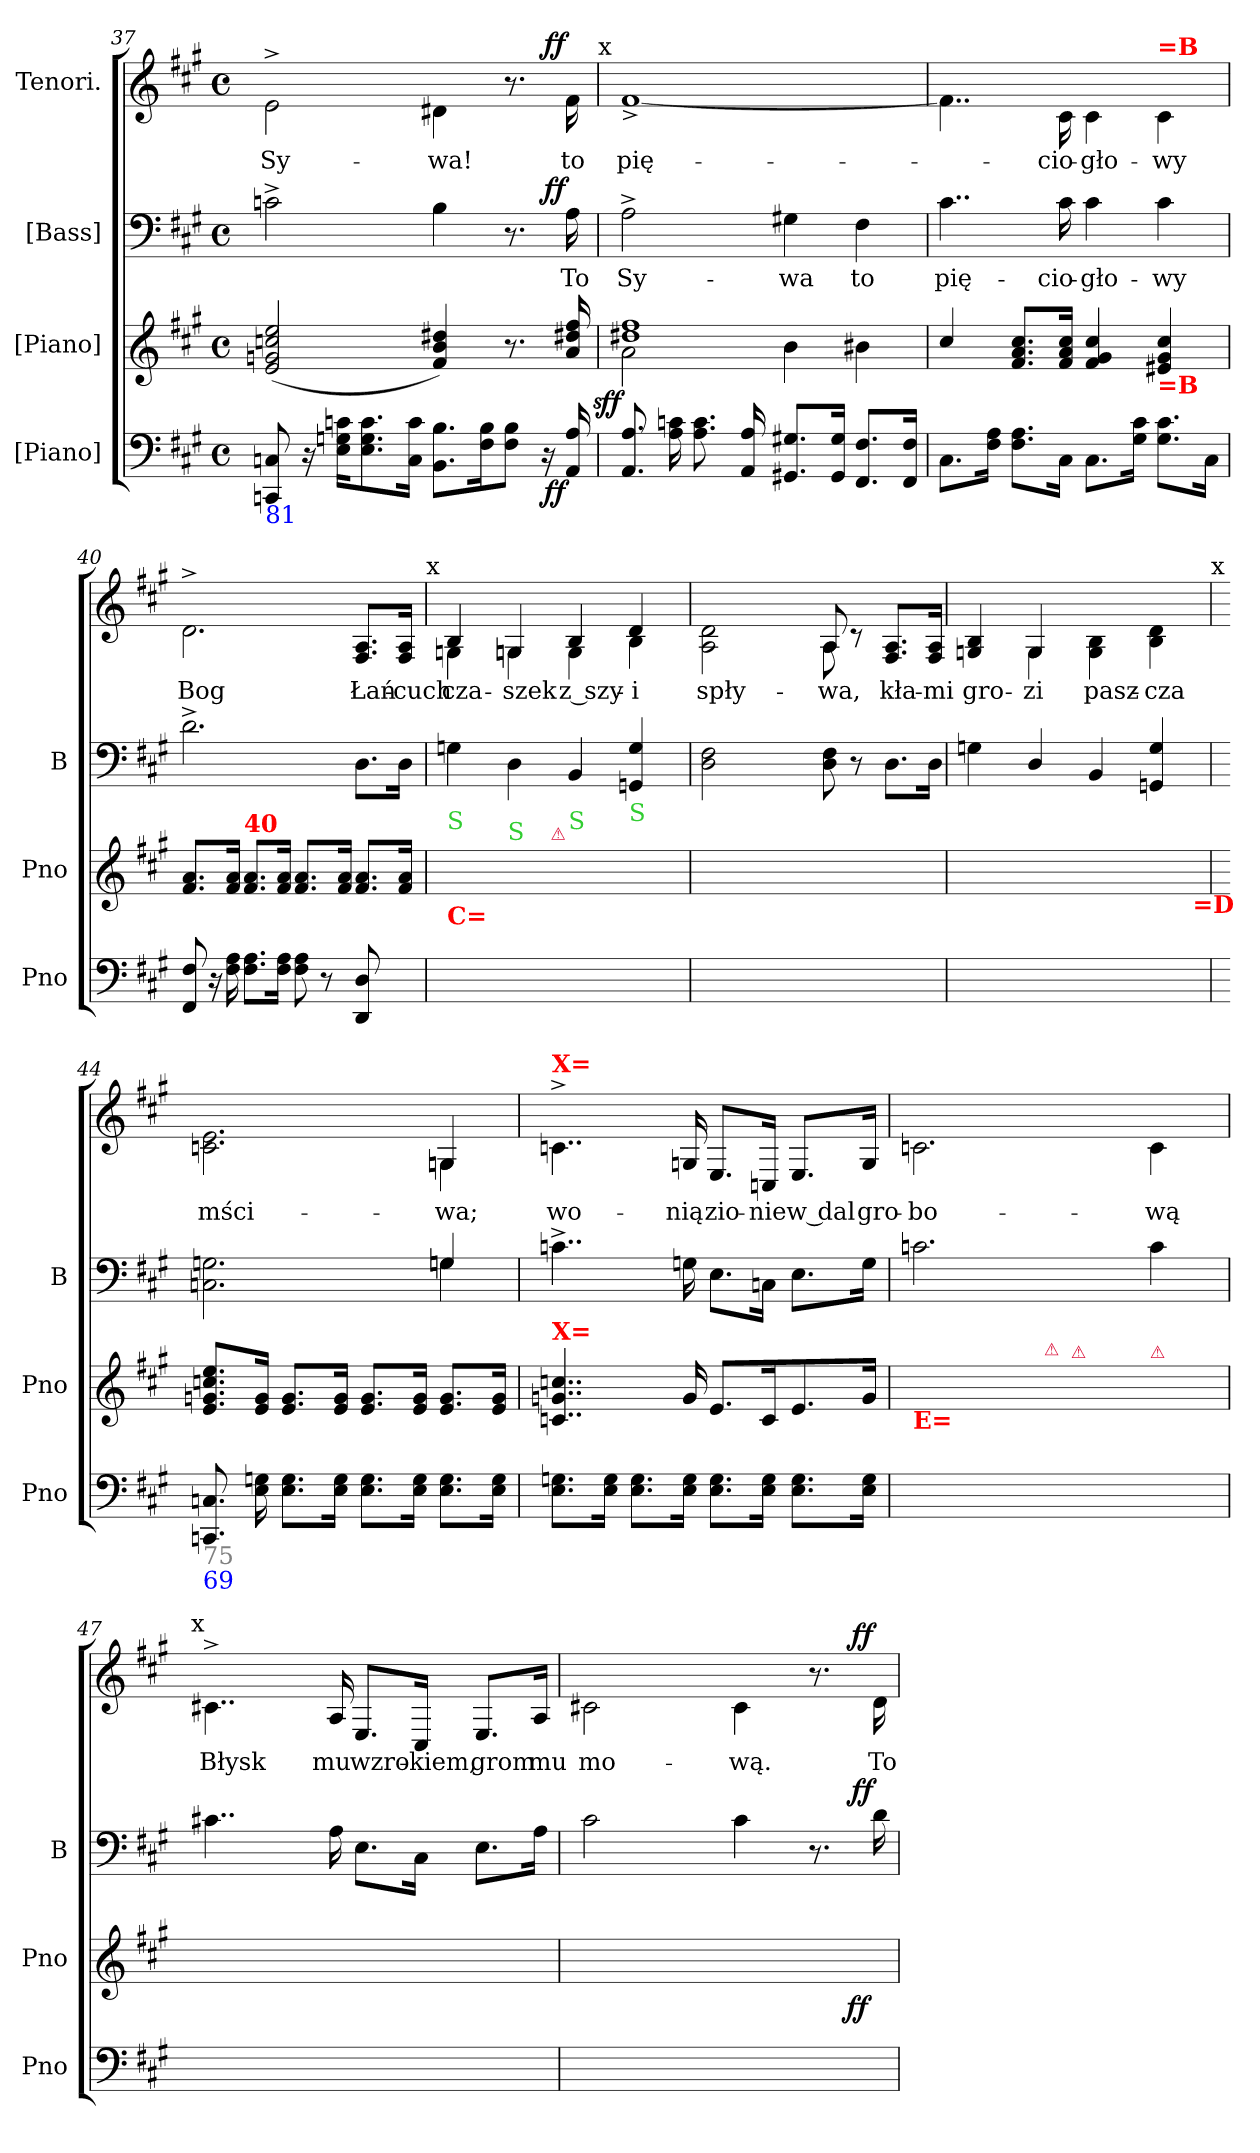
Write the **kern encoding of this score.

**kern	**dynam	**kern	**dynam	**kern	**text	**dynam	**kern	**text	**dynam
*part4	*part4	*part3	*part3	*part2	*part2	*part2	*part1	*part1	*part1
*staff4	*staff4	*staff3	*staff3	*staff2	*staff2	*staff2	*staff1	*staff1	*staff1
*I"[Piano]	*	*I"[Piano]	*	*I"[Bass]	*	*	*I"Tenori.	*	*
*I'Pno	*	*I'Pno	*	*I'B	*	*	*	*	*
*clefF4	*	*clefG2	*	*clefF4	*	*	*clefG2	*	*
*k[f#c#g#]	*	*k[f#c#g#]	*	*k[f#c#g#]	*	*	*k[f#c#g#]	*	*
*M4/4	*	*M4/4	*	*M4/4	*	*	*M4/4	*	*
*met(c)	*	*met(c)	*	*met(c)	*	*	*met(c)	*	*
=37	=37	=37	=37	=37	=37	=37	=37	=37	=37
!LO:TX:b:color=blue:t=81	!	!	!	!	!	!	!	!	!
8CCn/ 8Cn/	.	(>2e/ 2gn/ 2ccn/ 2ee/	.	2cn^>\	.	.	2e^>\	Sy-	.
16r	.	.	.	.	.	.	.	.	.
16E\ 16Gn\ 16cn\KL	.	.	.	.	.	.	.	.	.
8.E\ 8.G\ 8.c\	.	.	.	.	.	.	.	.	.
16C\ 16c\Jk	.	.	.	.	.	.	.	.	.
8.BB\ 8.B\L	.	4f#/ 4b/ 4dd#X/)	.	4B\	.	.	4d#X\	-wa!	.
16F#\ 16B\K	.	.	.	.	.	.	.	.	.
8F#\ 8B\J	.	8.r	.	8.r	.	.	8.r	.	.
16r	.	.	.	.	.	.	.	.	.
!	!LO:DY:b:rj	!	!	!	!	!LO:DY:a:rj	!	!	!LO:DY:a:rj
16AA/ 16A/	ff	16a/ 16dd#X/ 16ff#/	.	16A\	To	ff	16f#\	to	ff
!	!	!	!	!	!	!	!LO:TX:a:t=x	!	!
=38	=38	=38	=38	=38	=38	=38	=38	=38	=38
*	*	*^	*	*	*	*	*	*	*
!	!	!	!	!LO:DY:b:rj	!	!	!	!	!	!
8.AA/ 8.A/	.	1dd#X 1ff#	2a\	sff	2A^>\	Sy-	.	[1f#^>	pię-	.
16A\ 16cn\	.	.	.	.	.	.	.	.	.	.
8.A\ 8.c\	.	.	.	.	.	.	.	.	.	.
16AA/ 16A/	.	.	.	.	.	.	.	.	.	.
8.GG#X/ 8.G#X/L	.	.	4b\	.	4G#X\	-wa	.	.	.	.
16GG#/ 16G#/Jk	.	.	.	.	.	.	.	.	.	.
8.FF#/ 8.F#/L	.	.	4b#X\	.	4F#\	to	.	.	.	.
16FF#/ 16F#/Jk	.	.	.	.	.	.	.	.	.	.
*	*	*v	*v	*	*	*	*	*	*	*
=39	=39	=39	=39	=39	=39	=39	=39	=39	=39
8.C#\L	.	4cc#/	.	4..c#\	pię-	.	4..f#\]	.	.
16F#\ 16A\Jk	.	.	.	.	.	.	.	.	.
8.F#\ 8.A\L	.	8.f#/ 8.a/ 8.cc#/L	.	.	.	.	.	.	.
16C#\Jk	.	16f#/ 16a/ 16cc#/Jk	.	16c#\	-cio-	.	16c#\	-cio-	.
8.C#\L	.	4f#/ 4g#/ 4cc#/	.	4c#\	-gło-	.	4c#\	-gło-	.
16G#\ 16c#\Jk	.	.	.	.	.	.	.	.	.
!	!	!	!	!	!	!	!LO:TX:a:B:color=red:t==B	!	!
!	!	!LO:TX:b:B:color=red:t==B	!	!	!	!	!	!	!
8.G#\ 8.c#\L	.	4e#X/ 4g#/ 4cc#/	.	4c#\	-wy	.	4c#\	-wy	.
16C#\Jk	.	.	.	.	.	.	.	.	.
=40	=40	=40	=40	=40	=40	=40	=40	=40	=40
8FF#/ 8F#/	.	8.f#/ 8.a/L	.	2.d^>\	.	.	2.d^>\	Bog	.
16r	.	.	.	.	.	.	.	.	.
16F#\ 16A\	.	16f#/ 16a/Jk	.	.	.	.	.	.	.
!	!	!LO:TX:a:B:color=red:t=40	!	!	!	!	!	!	!
8.F#\ 8.A\L	.	8.f#/ 8.a/L	.	.	.	.	.	.	.
16F#\ 16A\Jk	.	16f#/ 16a/Jk	.	.	.	.	.	.	.
8F#\ 8A\	.	8.f#/ 8.a/L	.	.	.	.	.	.	.
8r	.	.	.	.	.	.	.	.	.
.	.	16f#/ 16a/Jk	.	.	.	.	.	.	.
8DD/ 8D/	.	8.f#/ 8.a/L	.	8.D\L	.	.	8.F#/ 8.A/L	Łań-	.
8ryy	.	.	.	.	.	.	.	.	.
.	.	16f#/ 16a/Jk	.	16D\Jk	.	.	16F#/ 16A/Jk	-cuch	.
!	!	!	!	!	!	!	!LO:TX:a:t=x	!	!
=41	=41	=41	=41	=41	=41	=41	=41	=41	=41
*	*	*	*	*	*	*	*^	*	*
!	!	!LO:TX:a:color=limegreen:t=S	!	!	!	!	!	!	!	!
!	!	!LO:TX:b:B:color=red:t=C=	!	!	!	!	!	!	!	!
8GGnyy/ 8Gnyy/	.	8.dyy/ 8.g#yy/ 8.byy/L	.	4Gn\	.	.	4B/	4Gn\	cza-	.
8ryy	.	.	.	.	.	.	.	.	.	.
.	.	16d/Jkyy	.	.	.	.	.	.	.	.
!	!	!LO:TX:a:color=limegreen:t=S	!	!	!	!	!	!	!	!
8D/yy	.	8.Byy/ 8.dyy/ 8.g#yy/L	.	4D\	.	.	4Gn/	4Gn\	-szek	.
8ryy	.	.	.	.	.	.	.	.	.	.
!	!	!LO:TX:a:color=crimson:t=⚠	!	!	!	!	!	!	!	!
.	.	16Byy/ 16dyy/ 16g#yy/Jk	.	.	.	.	.	.	.	.
!	!	!LO:TX:a:color=limegreen:t=S	!	!	!	!	!	!	!	!
8BB/yy	.	8.dyy/ 8.g#yy/ 8.byy/L	.	4BB/	.	.	4B/	4G\	z szy-	.
8ryy	.	.	.	.	.	.	.	.	.	.
.	.	16d/Jkyy	.	.	.	.	.	.	.	.
!	!	!LO:TX:a:color=limegreen:t=S	!	!	!	!	!	!	!	!
8GG/yy	.	8.g#yy/ 8.byy/ 8.ddyy/L	.	4GGn/ 4G/	.	.	4d/	4B\	-i	.
8ryy	.	.	.	.	.	.	.	.	.	.
.	.	16d/Jkyy	.	.	.	.	.	.	.	.
=42	=42	=42	=42	=42	=42	=42	=42	=42	=42	=42
8D\yy	.	8.f#yy/ 8.ayy/ 8.ddyy/L	.	2D\ 2F#\	.	.	2A\ 2d\	2ryy	spły-	.
8ryy	.	.	.	.	.	.	.	.	.	.
.	.	16F#yy/ 16Ayy/ 16dyy/Jk	.	.	.	.	.	.	.	.
8AA\yy	.	8.F#yy/ 8.Ayy/ 8.dyy/L	.	.	.	.	.	.	.	.
8ryy	.	.	.	.	.	.	.	.	.	.
.	.	16Ayy/ 16dyy/ 16f#yy/Jk	.	.	.	.	.	.	.	.
8FF#yy\ 8F#yy\	.	8.Ayy/ 8.dyy/ 8.f#yy/L	.	8D\ 8F#\	.	.	8A/	8A\	-wa,	.
8ryy	.	.	.	8r	.	.	8rc	8ryy	.	.
.	.	16Ayy/ 16dyy/ 16ayy/Jk	.	.	.	.	.	.	.	.
8DDyy/ 8Dyy/	.	8.dyy/ 8.f#yy/ 8.ayy/L	.	8.D\L	.	.	8.F#/ 8.A/L	4ryy	kła-	.
8ryy	.	.	.	.	.	.	.	.	.	.
.	.	16dyy/ 16f#yy/ 16ayy/Jk	.	16D\Jk	.	.	16F#/ 16A/Jk	.	-mi	.
=43	=43	=43	=43	=43	=43	=43	=43	=43	=43	=43
8GGnyy\ 8Gnyy\	.	8.dyy/ 8.gnyy/ 8.byy/L	.	4Gn\	.	.	4Gn/ 4B/	4ryy	gro-	.
8ryy	.	.	.	.	.	.	.	.	.	.
.	.	16Byy/ 16dyy/Jk	.	.	.	.	.	.	.	.
8D\yy	.	8.Byy/ 8.dyy/ 8.gyy/L	.	4D/	.	.	4G/	4G\	-zi	.
8ryy	.	.	.	.	.	.	.	.	.	.
.	.	16Byy/ 16dyy/ 16gyy/Jk	.	.	.	.	.	.	.	.
8BByy\ 8Byy\	.	8.dyy/ 8.gyy/ 8.byy/L	.	4BB/	.	.	4G\ 4B\	2ryy	pasz-	.
8ryy	.	.	.	.	.	.	.	.	.	.
.	.	16dyy/ 16gyy/ 16byy/Jk	.	.	.	.	.	.	.	.
8GGnyy\ 8Gnyy\	.	8.dyy/ 8.gyy/ 8.byy/ 8.ddyy/L	.	4GGn/ 4G/	.	.	4B\ 4d\	.	-cza	.
8ryy	.	.	.	.	.	.	.	.	.	.
!	!	!LO:TX:b:B:color=red:t==D	!	!	!	!	!	!	!	!
.	.	16gyy/ 16byy/ 16ddyy/Jk	.	.	.	.	.	.	.	.
!	!	!	!	!	!	!	!LO:TX:a:t=x	!	!	!
=44	=44	=44	=44	=44	=44	=44	=44	=44	=44	=44
*	*	*	*	*^	*	*	*	*	*	*
!LO:TX:b:color=grey:t=75	!	!	!	!	!	!	!	!	!	!	!
!LO:TX:b:color=blue:t=69	!	!	!	!	!	!	!	!	!	!	!
8.CCn/ 8.Cn/	.	8.e/ 8.gn/ 8.ccn/ 8.ee/L	.	2.Cn\ 2.Gn\	2ryy	.	.	2.cn\ 2.e\	2ryy	mści-	.
16E\ 16Gn\	.	16e/ 16g/Jk	.	.	.	.	.	.	.	.	.
8.E\ 8.G\L	.	8.e/ 8.g/L	.	.	.	.	.	.	.	.	.
16E\ 16G\Jk	.	16e/ 16g/Jk	.	.	.	.	.	.	.	.	.
8.E\ 8.G\L	.	8.e/ 8.g/L	.	.	4ryy	.	.	.	4ryy	.	.
16E\ 16G\Jk	.	16e/ 16g/Jk	.	.	.	.	.	.	.	.	.
8.E\ 8.G\L	.	8.e/ 8.g/L	.	4Gn/	4Gn\	.	.	4Gn/	4Gn\	-wa;	.
16E\ 16G\Jk	.	16e/ 16g/Jk	.	.	.	.	.	.	.	.	.
*	*	*	*	*v	*v	*	*	*	*	*	*
*	*	*	*	*	*	*	*v	*v	*	*
=45	=45	=45	=45	=45	=45	=45	=45	=45	=45
!	!	!	!	!	!	!	!LO:TX:a:B:color=red:t=X=	!	!
!	!	!LO:TX:a:B:color=red:t=X=	!	!	!	!	!	!	!
8.E\ 8.Gn\L	.	4..cn/ 4..gn/ 4..ccn/	.	4..cn^>\	.	.	4..cn^>\	wo-	.
16E\ 16G\Jk	.	.	.	.	.	.	.	.	.
8.E\ 8.G\L	.	.	.	.	.	.	.	.	.
16E\ 16G\Jk	.	16g/	.	16Gn\	.	.	16Gn/	-nią	.
8.E\ 8.G\L	.	8.e/L	.	8.E\L	.	.	8.E/L	zio-	.
16E\ 16G\Jk	.	16c/K	.	16Cn\Jk	.	.	16Cn/Jk	-nie	.
8.E\ 8.G\L	.	8.e/	.	8.E\L	.	.	8.E/L	w dal	.
16E\ 16G\Jk	.	16g/Jk	.	16G\Jk	.	.	16G/Jk	gro-	.
=46	=46	=46	=46	=46	=46	=46	=46	=46	=46
!	!	!LO:TX:b:B:color=red:t=E=	!	!	!	!	!	!	!
8.Eyy\ 8.Gnyy\L	.	4ccn/yy	.	2.cn\	.	.	2.cn\	-bo-	.
16E\Jkyy	.	.	.	.	.	.	.	.	.
8.E\Lyy	.	8.Gnyy/ 8.cnyy/ 8.gnyy/L	.	.	.	.	.	.	.
!	!	!LO:TX:a:color=crimson:t=⚠	!	!	!	!	!	!	!
16E\Jkyy	.	16Gyy/ 16cyy/ 16gyy/Jk	.	.	.	.	.	.	.
!	!	!LO:TX:a:color=crimson:t=⚠	!	!	!	!	!	!	!
8.E\Lyy	.	4Gyy/ 4cyy/ 4gyy/	.	.	.	.	.	.	.
16E\Jkyy	.	.	.	.	.	.	.	.	.
!	!	!LO:TX:a:color=crimson:t=⚠	!	!	!	!	!	!	!
8.E\Lyy	.	4Gyy/ 4cyy/ 4gyy/	.	4c\	.	.	4c\	-wą	.
16E\Jkyy	.	.	.	.	.	.	.	.	.
=47	=47	=47	=47	=47	=47	=47	=47	=47	=47
!	!	!	!	!	!	!	!LO:TX:a:rj:t=x	!	!
8.AAyy\ 8.Eyy\ 8.Gnyy\L	.	4..c#Xyy^</ 4..eyy^</ 4..gnyy^</ 4..cc#Xyy^</	.	4..c#X\	.	.	4..c#X^>\	Błysk	.
16Eyy\ 16Gyy\Jk	.	.	.	.	.	.	.	.	.
8.Eyy\ 8.Gyy\L	.	.	.	.	.	.	.	.	.
16Eyy\ 16Gyy\Jk	.	16a/yy	.	16A\	.	.	16A/	mu	.
8.Eyy\ 8.Gyy\L	.	8.e/Lyy	.	8.E\L	.	.	8.E/L	wzro-	.
16Eyy\ 16Gyy\Jk	.	16c#/Kyy	.	16C#\Jk	.	.	16C#/Jk	-kiem,	.
8.Eyy\ 8.Gyy\L	.	8.e/yy	.	8.E\L	.	.	8.E/L	grom	.
16Eyy\ 16Gyy\Jk	.	16a/Jkyy	.	16A\Jk	.	.	16A/Jk	mu	.
=48	=48	=48	=48	=48	=48	=48	=48	=48	=48
8.Eyy\ 8.Gnyy\L	.	8.c#Xyy/ 8.eyy/ 8.cc#Xyy/L	.	2c#\	.	.	2c#X\	mo-	.
16Eyy\ 16Gyy\Jk	.	16eyy/ 16gnyy/Jk	.	.	.	.	.	.	.
8.Eyy\ 8.Gyy\L	.	8.eyy/ 8.gyy/L	.	.	.	.	.	.	.
16Eyy\ 16Gyy\Jk	.	16eyy/ 16gyy/Jk	.	.	.	.	.	.	.
8.AAyy/ 8.Eyy/L	.	8.e/Lyy	.	4c#\	.	.	4c#\	-wą.	.
16AAyy/ 16Ayy/K	.	16a/Kyy	.	.	.	.	.	.	.
8AAyy/ 8Ayy/J	.	8a/Jyy	.	8.r	.	.	8.r	.	.
!	!	!	!LO:DY:b	!	!	!	!	!	!
16ryy	.	16ryy	ff	.	.	.	.	.	.
!	!	!	!	!	!	!LO:DY:a:rj	!	!	!LO:DY:a:rj
16DDyy/ 16Dyy/	.	16dyy/ 16fnyy/ 16ayy/ 16ddyy/	.	16d\	.	ff	16d\	To	ff
=	=	=	=	=	=	=	=	=	=
*-	*-	*-	*-	*-	*-	*-	*-	*-	*-
